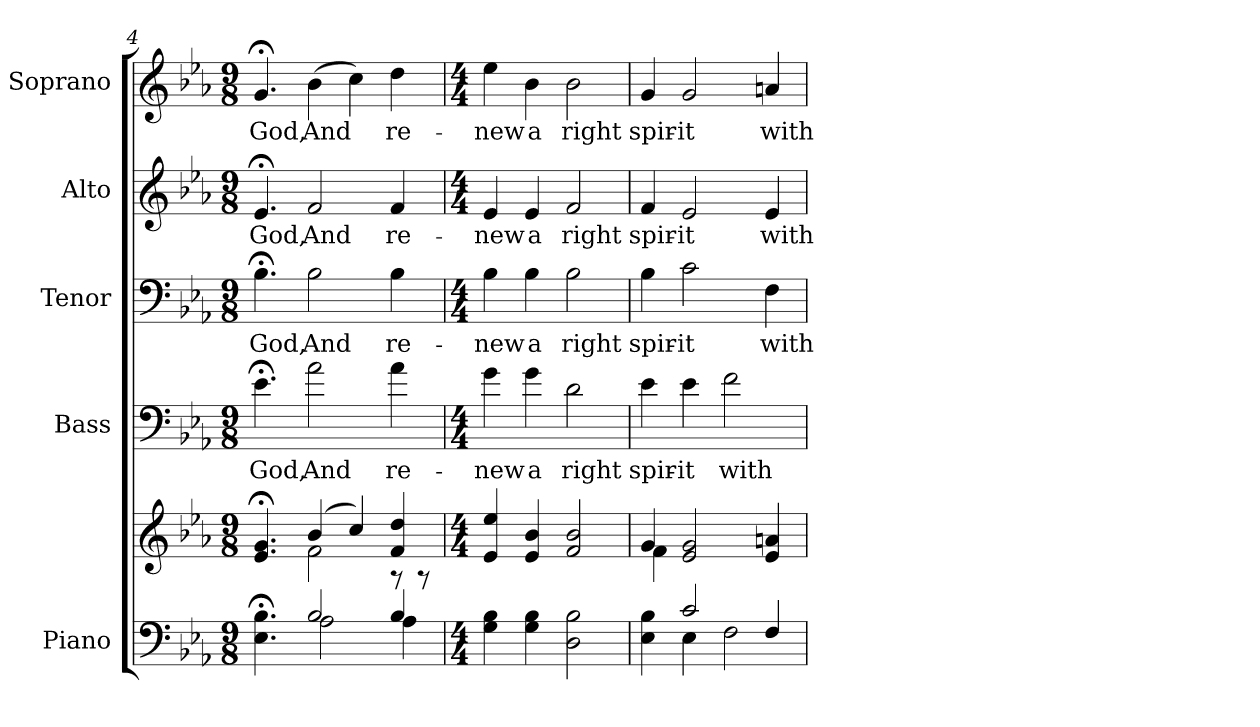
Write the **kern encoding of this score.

**kern	**kern	**kern	**text	**kern	**text	**kern	**text	**kern	**text
*part5	*part5	*part4	*part4	*part3	*part3	*part2	*part2	*part1	*part1
*staff6	*staff5	*staff4	*staff4	*staff3	*staff3	*staff2	*staff2	*staff1	*staff1
*I"Piano	*	*I"Bass	*	*I"Tenor	*	*I"Alto	*	*I"Soprano	*
*I'Pno.	*	*I'B.	*	*I'T.	*	*I'A.	*	*I'S.	*
*clefF4	*clefG2	*clefF4	*	*clefF4	*	*clefG2	*	*clefG2	*
*	*	*ITrd7c12	*	*	*	*	*	*	*
*k[b-e-a-]	*k[b-e-a-]	*k[b-e-a-]	*	*k[b-e-a-]	*	*k[b-e-a-]	*	*k[b-e-a-]	*
*E-:	*E-:	*E-:	*	*E-:	*	*E-:	*	*E-:	*
*M9/8	*M9/8	*M9/8	*	*M9/8	*	*M9/8	*	*M9/8	*
=4	=4	=4	=4	=4	=4	=4	=4	=4	=4
*^	*^	*	*	*	*	*	*	*	*
!	!	!	!	!	!LO:LY:b:color=#000000	!	!	!	!	!	!
!	!	!	!	!	!	!	!LO:LY:b:color=#000000	!	!	!	!
!	!	!	!	!	!	!	!	!	!LO:LY:b:color=#000000	!	!
!	!	!	!	!	!	!	!	!	!	!	!LO:LY:b:color=#000000
4.E-i\; 4.B-i;	4.ryy	4.e-i/; 4.gi;	4.ryy	4.E-;i\	God,	4.B-;i\	God,	4.e-;i/	God,	4.g;i/	God,
!	!	!	!	!	!LO:LY:b:color=#000000	!	!	!	!	!	!
!	!	!	!	!	!	!	!LO:LY:b:color=#000000	!	!	!	!
!	!	!	!	!	!	!	!	!	!LO:LY:b:color=#000000	!	!
!	!	!	!	!	!	!	!	!	!	!	!LO:LY:b:color=#000000
2B-i/	2A-i\	(4b-i/	2fi\	2A-i\	And	2B-i\	And	2fi/	And	(4b-i\	And
.	.	4cci/)	.	.	.	.	.	.	.	4cci\)	.
!	!	!	!	!	!LO:LY:b:color=#000000	!	!	!	!	!	!
!	!	!	!	!	!	!	!LO:LY:b:color=#000000	!	!	!	!
!	!	!	!	!	!	!	!	!	!LO:LY:b:color=#000000	!	!
!	!	!	!	!	!	!	!	!	!	!	!LO:LY:b:color=#000000
4B-i/	4A-i\	4fi/ 4ddi	8r	4A-i\	re-	4B-i\	re-	4fi/	re-	4ddi\	re-
.	.	.	8r	.	.	.	.	.	.	.	.
*v	*v	*	*	*	*	*	*	*	*	*	*
*	*v	*v	*	*	*	*	*	*	*	*
!!LO:PB:g=z
=5	=5	=5	=5	=5	=5	=5	=5	=5	=5
*M4/4	*M4/4	*M4/4	*	*M4/4	*	*M4/4	*	*M4/4	*
*	*^	*	*	*	*	*	*	*	*
!	!	!	!	!LO:LY:b:color=#000000	!	!	!	!	!	!
*	*v	*v	*	*	*	*	*	*	*	*
*	*^	*	*	*	*	*	*	*	*
!	!	!	!	!	!	!LO:LY:b:color=#000000	!	!	!	!
*	*v	*v	*	*	*	*	*	*	*	*
*	*^	*	*	*	*	*	*	*	*
!	!	!	!	!	!	!	!	!LO:LY:b:color=#000000	!	!
*	*v	*v	*	*	*	*	*	*	*	*
*	*^	*	*	*	*	*	*	*	*
!	!	!	!	!	!	!	!	!	!	!LO:LY:b:color=#000000
*	*v	*v	*	*	*	*	*	*	*	*
4Gi\ 4B-i	4e-i/ 4ee-i	4Gi\	-new	4B-i\	-new	4e-i/	-new	4ee-i\	-new
!	!	!	!LO:LY:b:color=#000000	!	!	!	!	!	!
!	!	!	!	!	!LO:LY:b:color=#000000	!	!	!	!
!	!	!	!	!	!	!	!LO:LY:b:color=#000000	!	!
!	!	!	!	!	!	!	!	!	!LO:LY:b:color=#000000
4Gi\ 4B-i	4e-i/ 4b-i	4Gi\	a	4B-i\	a	4e-i/	a	4b-i\	a
!	!	!	!LO:LY:b:color=#000000	!	!	!	!	!	!
!	!	!	!	!	!LO:LY:b:color=#000000	!	!	!	!
!	!	!	!	!	!	!	!LO:LY:b:color=#000000	!	!
!	!	!	!	!	!	!	!	!	!LO:LY:b:color=#000000
2Di\ 2B-i	2fi/ 2b-i	2Di\	right	2B-i\	right	2fi/	right	2b-i\	right
=6	=6	=6	=6	=6	=6	=6	=6	=6	=6
*^	*^	*	*	*	*	*	*	*	*
!	!	!	!	!	!LO:LY:b:color=#000000	!	!	!	!	!	!
!	!	!	!	!	!	!	!LO:LY:b:color=#000000	!	!	!	!
!	!	!	!	!	!	!	!	!	!LO:LY:b:color=#000000	!	!
!	!	!	!	!	!	!	!	!	!	!	!LO:LY:b:color=#000000
4E-i\ 4B-i	4ryy	4gi/	4fi\	4E-i\	spir-	4B-i\	spir-	4fi/	spir-	4gi/	spir-
!	!	!	!	!	!LO:LY:b:color=#000000	!	!	!	!	!	!
!	!	!	!	!	!	!	!LO:LY:b:color=#000000	!	!	!	!
!	!	!	!	!	!	!	!	!	!LO:LY:b:color=#000000	!	!
!	!	!	!	!	!	!	!	!	!	!	!LO:LY:b:color=#000000
2ci/	4E-i\	2e-i/ 2gi	4ryy	4E-i\	-it	2ci\	-it	2e-i/	-it	2gi/	-it
!	!	!	!	!	!LO:LY:b:color=#000000	!	!	!	!	!	!
.	2Fi\	.	2ryy	2Fi\	with-	.	.	.	.	.	.
!	!	!	!	!	!	!	!LO:LY:b:color=#000000	!	!	!	!
!	!	!	!	!	!	!	!	!	!LO:LY:b:color=#000000	!	!
!	!	!	!	!	!	!	!	!	!	!	!LO:LY:b:color=#000000
4Fi/	.	4e-i/ 4ani	.	.	.	4Fi\	with-	4e-i/	with-	4ani/	with-
*v	*v	*	*	*	*	*	*	*	*	*	*
*	*v	*v	*	*	*	*	*	*	*	*
=	=	=	=	=	=	=	=	=	=
*-	*-	*-	*-	*-	*-	*-	*-	*-	*-
